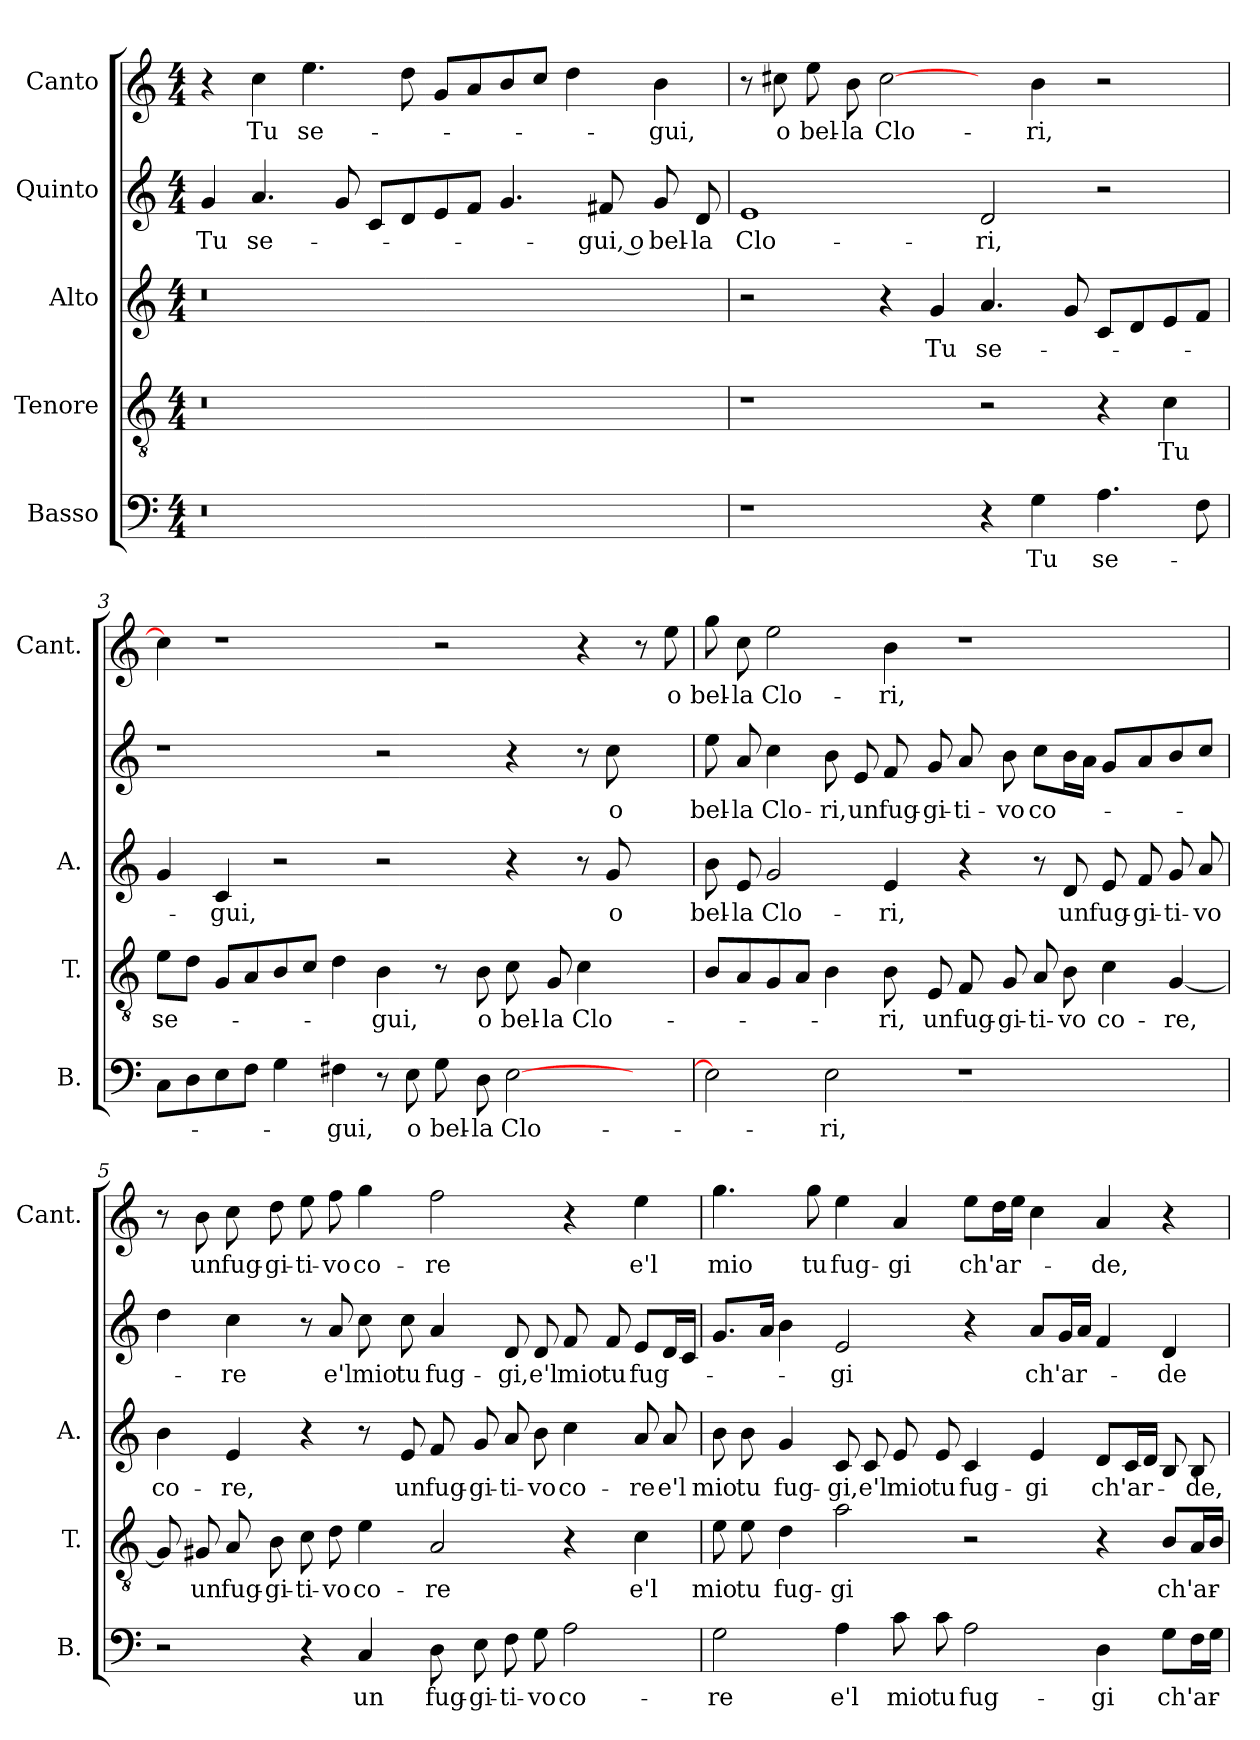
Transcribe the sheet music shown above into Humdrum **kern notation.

**kern	**text	**kern	**text	**kern	**text	**kern	**text	**kern	**text
*part5	*part5	*part4	*part4	*part3	*part3	*part2	*part2	*part1	*part1
*staff5	*staff5	*staff4	*staff4	*staff3	*staff3	*staff2	*staff2	*staff1	*staff1
*I"Basso	*	*I"Tenore	*	*I"Alto	*	*I"Quinto	*	*I"Canto	*
*I'B.	*	*I'T.	*	*I'A.	*	*	*	*I'Cant.	*
*clefF4	*	*clefGv2	*	*clefG2	*	*clefG2	*	*clefG2	*
*k[]	*	*k[]	*	*k[]	*	*k[]	*	*k[]	*
*C:	*	*C:	*	*C:	*	*C:	*	*C:	*
*M4/4	*	*M4/4	*	*M4/4	*	*M4/4	*	*M4/4	*
=1	=1	=1	=1	=1	=1	=1	=1	=1	=1
!LO:N:vis=0	!	!LO:N:vis=0	!	!LO:N:vis=0	!	!	!	!	!
1r	.	1r	.	1r	.	4g/	Tu	4r	.
.	.	.	.	.	.	4.a/	se-	4cc\	Tu
.	.	.	.	.	.	.	.	4.ee\	se-
.	.	.	.	.	.	8g/	.	.	.
.	.	.	.	.	.	8c/L	.	.	.
.	.	.	.	.	.	8d/	.	8dd\	.
1ryy	.	1ryy	.	1ryy	.	8e/	.	8g/L	.
.	.	.	.	.	.	8f/J	.	8a/	.
.	.	.	.	.	.	4.g/	.	8b/	.
.	.	.	.	.	.	.	.	8cc/J	.
.	.	.	.	.	.	.	.	4dd\	.
.	.	.	.	.	.	8f#X/	-gui, o	.	.
.	.	.	.	.	.	8g/	bel-	4b\	-gui,
.	.	.	.	.	.	8d/	-la	.	.
=2	=2	=2	=2	=2	=2	=2	=2	=2	=2
1r	.	1r	.	2r	.	1e/	Clo-	8r	.
.	.	.	.	.	.	.	.	8cc#X\	o
.	.	.	.	.	.	.	.	8ee\	bel-
.	.	.	.	.	.	.	.	8b\	-la
.	.	.	.	4r	.	.	.	[2cc#\	Clo-
.	.	.	.	4g/	Tu	.	.	.	.
4r	.	2r	.	4.a/	se-	2d/	-ri,	4ryy	.
4G\	Tu	.	.	.	.	.	.	4b\	-ri,
.	.	.	.	8g/	.	.	.	.	.
4.A\	se-	4r	.	8c/L	.	2r	.	2r	.
.	.	.	.	8d/	.	.	.	.	.
.	.	4c\	Tu	8e/	.	.	.	.	.
8F\	.	.	.	8f/J	.	.	.	.	.
=3	=3	=3	=3	=3	=3	=3	=3	=3	=3
8C\L	.	8e\L	se-	4g/	.	1r	.	4cc#\]	.
8D\	.	8d\J	.	.	.	.	.	.	.
8E\	.	8G/L	.	4c/	-gui,	.	.	1r	.
8F\J	.	8A/	.	.	.	.	.	.	.
4G\	.	8B/	.	2r	.	.	.	.	.
.	.	8c/J	.	.	.	.	.	.	.
4F#X\	-gui,	4d\	.	.	.	.	.	.	.
8r	.	4B\	-gui,	2r	.	2r	.	.	.
8E\	o	.	.	.	.	.	.	.	.
8G\	bel-	8r	.	.	.	.	.	2r	.
8D\	-la	8B\	o	.	.	.	.	.	.
[2E\	Clo-	8c\	bel-	4r	.	4r	.	.	.
.	.	8G/	-la	.	.	.	.	.	.
.	.	4c\	Clo-	8r	.	8r	.	4r	.
.	.	.	.	8g/	o	8cc\	o	.	.
4ryy	.	4ryy	.	4ryy	.	4ryy	.	8r	.
.	.	.	.	.	.	.	.	8ee\	o
=4	=4	=4	=4	=4	=4	=4	=4	=4	=4
2E\]	.	8B/L	.	8b\	bel-	8ee\	bel-	8gg\	bel-
.	.	8A/	.	8e/	-la	8a/	-la	8cc\	-la
.	.	8G/	.	2g/	Clo-	4cc\	Clo-	2ee\	Clo-
.	.	8A/J	.	.	.	.	.	.	.
2E\	-ri,	4B\	.	.	.	8b\	-ri,	.	.
.	.	.	.	.	.	8e/	un	.	.
.	.	8B\	-ri,	4e/	-ri,	8f/	fug-	4b\	-ri,
.	.	8E/	un	.	.	8g/	-gi-	.	.
1r	.	8F/	fug-	4r	.	8a/	-ti-	1r	.
.	.	8G/	-gi-	.	.	8b\	-vo	.	.
.	.	8A/	-ti-	8r	.	8cc\L	co-	.	.
.	.	8B\	-vo	8d/	un	16b\L	.	.	.
.	.	.	.	.	.	16a\JJ	.	.	.
.	.	4c\	co-	8e/	fug-	8g/L	.	.	.
.	.	.	.	8f/	-gi-	8a/	.	.	.
.	.	[4G/	-re,	8g/	-ti-	8b/	.	.	.
.	.	.	.	8a/	-vo	8cc/J	.	.	.
=5	=5	=5	=5	=5	=5	=5	=5	=5	=5
2r	.	8G/]	.	4b\	co-	4dd\	.	8r	.
.	.	8G#X/	un	.	.	.	.	8b\	un
.	.	8A/	fug-	4e/	-re,	4cc\	-re	8cc\	fug-
.	.	8B\	-gi-	.	.	.	.	8dd\	-gi-
4r	.	8c\	-ti-	4r	.	8r	.	8ee\	-ti-
.	.	8d\	-vo	.	.	8a/	e'l	8ff\	-vo
4C/	un	4e\	co-	8r	.	8cc\	mio	4gg\	co-
.	.	.	.	8e/	un	8cc\	tu	.	.
8D\	fug-	2A/	-re	8f/	fug-	4a/	fug-	2ff\	-re
8E\	-gi-	.	.	8g/	-gi-	.	.	.	.
8F\	-ti-	.	.	8a/	-ti-	8d/	-gi,	.	.
8G\	-vo	.	.	8b\	-vo	8d/	e'l	.	.
2A\	co-	4r	.	4cc\	co-	8f/	mio	4r	.
.	.	.	.	.	.	8f/	tu	.	.
.	.	4c\	e'l	8a/	-re	8e/L	fug-	4ee\	e'l
.	.	.	.	8a/	e'l	16d/L	.	.	.
.	.	.	.	.	.	16c/JJ	.	.	.
=6	=6	=6	=6	=6	=6	=6	=6	=6	=6
2G\	-re	8e\	mio	8b\	mio	8.g/L	.	4.gg\	mio
.	.	8e\	tu	8b\	tu	.	.	.	.
.	.	.	.	.	.	16a/Jk	.	.	.
.	.	4d\	fug-	4g/	fug-	4b\	.	.	.
.	.	.	.	.	.	.	.	8gg\	tu
4A\	e'l	2a\	-gi	8c/	-gi,	2e/	-gi	4ee\	fug-
.	.	.	.	8c/	e'l	.	.	.	.
8c\	mio	.	.	8e/	mio	.	.	4a/	-gi
8c\	tu	.	.	8e/	tu	.	.	.	.
2A\	fug-	2r	.	4c/	fug-	4r	.	8ee\L	ch'ar-
.	.	.	.	.	.	.	.	16dd\L	.
.	.	.	.	.	.	.	.	16ee\JJ	.
.	.	.	.	4e/	-gi	8a/L	ch'ar-	4cc\	.
.	.	.	.	.	.	16g/L	.	.	.
.	.	.	.	.	.	16a/JJ	.	.	.
4D\	-gi	4r	.	8d/L	ch'ar-	4f/	.	4a/	-de,
.	.	.	.	16c/L	.	.	.	.	.
.	.	.	.	16d/JJ	.	.	.	.	.
8G\L	ch'ar-	8B/L	ch'ar-	8B/	.	4d/	-de	4r	.
16F\L	.	16A/L	.	8B/	-de,	.	.	.	.
16G\JJ	.	16B/JJ	.	.	.	.	.	.	.
=	=	=	=	=	=	=	=	=	=
*-	*-	*-	*-	*-	*-	*-	*-	*-	*-
